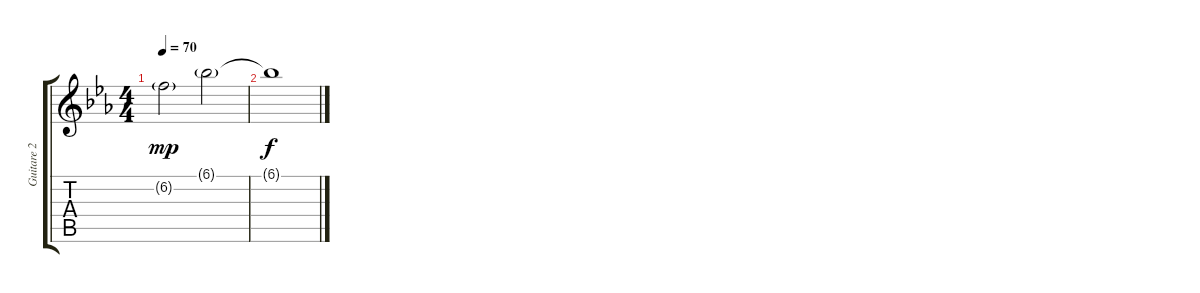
\track ("Guitare 2 (Mickaël ou Dédé)" "Guitare 2 ") {instrument electricguitarjazz}
\staff {score tabs}
\tuning (E4 B3 G3 D3 A2 E2) {hide}
\ts (4 4)
\tempo 70
\clef g2
\ks eb
6.2{g}.2{dy mp} 6.1{g}.2 |
6.1{t}.1{dy f}
